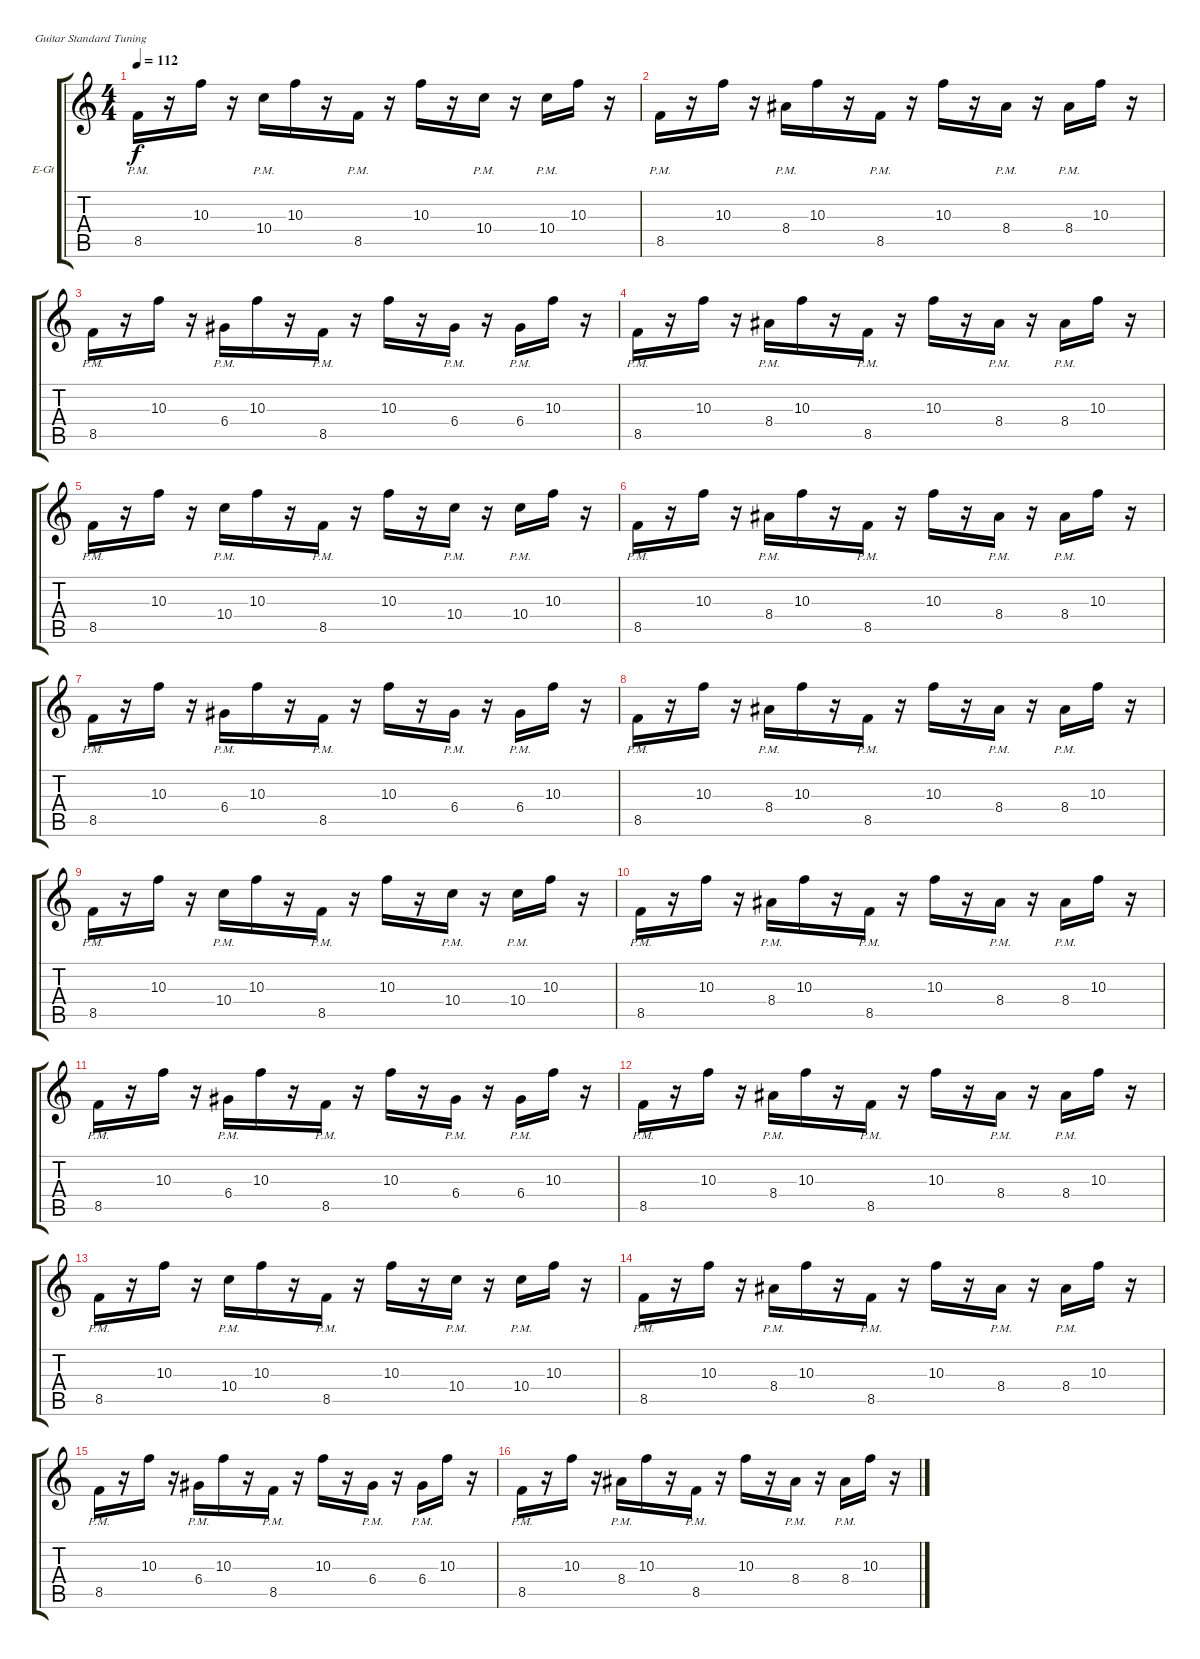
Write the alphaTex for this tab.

\defaultSystemsLayout 4
\bracketExtendMode groupsimilarinstruments
\firstSystemTrackNameOrientation horizontal
\otherSystemsTrackNameOrientation horizontal
\track ("Electric Guitar" "E-Gt") {instrument overdrivenguitar}
\staff {score tabs}
\tuning (E4 B3 G3 D3 A2 E2)
\ts (4 4)
\tempo 112
\clef g2
\ks c
8.5{pm}.16{dy f instrument overdrivenguitar} r.16 10.3.16 r.16 10.4{pm}.16 10.3.16 r.16 8.5{pm}.16 r.16 10.3.16 r.16 10.4{pm}.16 r.16 10.4{pm}.16 10.3.16 r.16 |
8.5{pm}.16 r.16 10.3.16 r.16 8.4{pm}.16 10.3.16 r.16 8.5{pm}.16 r.16 10.3.16 r.16 8.4{pm}.16 r.16 8.4{pm}.16 10.3.16 r.16 |
8.5{pm}.16 r.16 10.3.16 r.16 6.4{pm}.16 10.3.16 r.16 8.5{pm}.16 r.16 10.3.16 r.16 6.4{pm}.16 r.16 6.4{pm}.16 10.3.16 r.16 |
8.5{pm}.16 r.16 10.3.16 r.16 8.4{pm}.16 10.3.16 r.16 8.5{pm}.16 r.16 10.3.16 r.16 8.4{pm}.16 r.16 8.4{pm}.16 10.3.16 r.16 |
8.5{pm}.16 r.16 10.3.16 r.16 10.4{pm}.16 10.3.16 r.16 8.5{pm}.16 r.16 10.3.16 r.16 10.4{pm}.16 r.16 10.4{pm}.16 10.3.16 r.16 |
8.5{pm}.16 r.16 10.3.16 r.16 8.4{pm}.16 10.3.16 r.16 8.5{pm}.16 r.16 10.3.16 r.16 8.4{pm}.16 r.16 8.4{pm}.16 10.3.16 r.16 |
8.5{pm}.16 r.16 10.3.16 r.16 6.4{pm}.16 10.3.16 r.16 8.5{pm}.16 r.16 10.3.16 r.16 6.4{pm}.16 r.16 6.4{pm}.16 10.3.16 r.16 |
8.5{pm}.16 r.16 10.3.16 r.16 8.4{pm}.16 10.3.16 r.16 8.5{pm}.16 r.16 10.3.16 r.16 8.4{pm}.16 r.16 8.4{pm}.16 10.3.16 r.16 |
8.5{pm}.16 r.16 10.3.16 r.16 10.4{pm}.16 10.3.16 r.16 8.5{pm}.16 r.16 10.3.16 r.16 10.4{pm}.16 r.16 10.4{pm}.16 10.3.16 r.16 |
8.5{pm}.16 r.16 10.3.16 r.16 8.4{pm}.16 10.3.16 r.16 8.5{pm}.16 r.16 10.3.16 r.16 8.4{pm}.16 r.16 8.4{pm}.16 10.3.16 r.16 |
8.5{pm}.16 r.16 10.3.16 r.16 6.4{pm}.16 10.3.16 r.16 8.5{pm}.16 r.16 10.3.16 r.16 6.4{pm}.16 r.16 6.4{pm}.16 10.3.16 r.16 |
8.5{pm}.16 r.16 10.3.16 r.16 8.4{pm}.16 10.3.16 r.16 8.5{pm}.16 r.16 10.3.16 r.16 8.4{pm}.16 r.16 8.4{pm}.16 10.3.16 r.16 |
8.5{pm}.16 r.16 10.3.16 r.16 10.4{pm}.16 10.3.16 r.16 8.5{pm}.16 r.16 10.3.16 r.16 10.4{pm}.16 r.16 10.4{pm}.16 10.3.16 r.16 |
8.5{pm}.16 r.16 10.3.16 r.16 8.4{pm}.16 10.3.16 r.16 8.5{pm}.16 r.16 10.3.16 r.16 8.4{pm}.16 r.16 8.4{pm}.16 10.3.16 r.16 |
8.5{pm}.16 r.16 10.3.16 r.16 6.4{pm}.16 10.3.16 r.16 8.5{pm}.16 r.16 10.3.16 r.16 6.4{pm}.16 r.16 6.4{pm}.16 10.3.16 r.16 |
8.5{pm}.16 r.16 10.3.16 r.16 8.4{pm}.16 10.3.16 r.16 8.5{pm}.16 r.16 10.3.16 r.16 8.4{pm}.16 r.16 8.4{pm}.16 10.3.16 r.16
